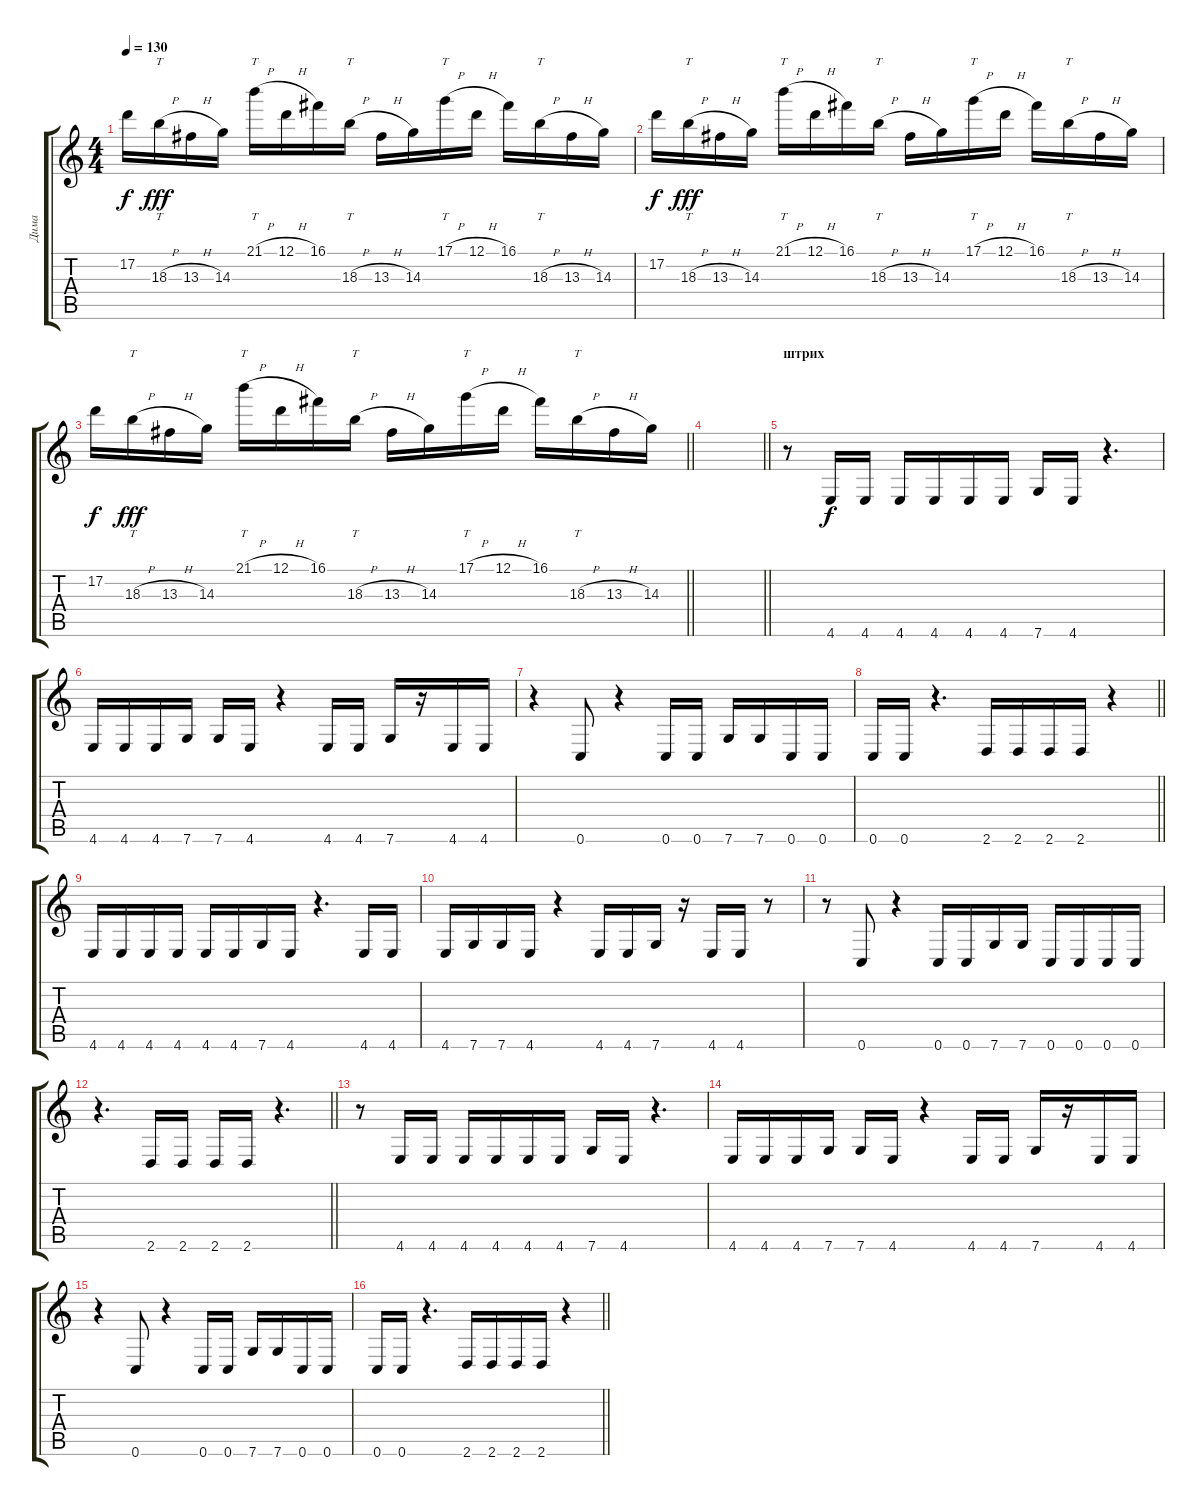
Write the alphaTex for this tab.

\track ("Дима" "Дима") {instrument distortionguitar}
\staff {score tabs}
\tuning (D4 A3 F3 C3 G2 C2) {hide}
\ts (4 4)
\tempo 130
\clef g2
\ks c
17.2.16{dy f} 18.3{h}.16{tt dy fff} 13.3{h}.16 14.3.16 21.1{h}.16{tt} 12.1{h}.16 16.1.16 18.3{h}.16{tt} 13.3{h}.16 14.3.16 17.1{h}.16{tt} 12.1{h}.16 16.1.16 18.3{h}.16{tt} 13.3{h}.16 14.3.16 |
17.2.16{dy f} 18.3{h}.16{tt dy fff} 13.3{h}.16 14.3.16 21.1{h}.16{tt} 12.1{h}.16 16.1.16 18.3{h}.16{tt} 13.3{h}.16 14.3.16 17.1{h}.16{tt} 12.1{h}.16 16.1.16 18.3{h}.16{tt} 13.3{h}.16 14.3.16 |
\barLineRight lightlight
17.2.16{dy f} 18.3{h}.16{tt dy fff} 13.3{h}.16 14.3.16 21.1{h}.16{tt} 12.1{h}.16 16.1.16 18.3{h}.16{tt} 13.3{h}.16 14.3.16 17.1{h}.16{tt} 12.1{h}.16 16.1.16 18.3{h}.16{tt} 13.3{h}.16 14.3.16 |
\barLineRight lightlight
|
\section ("" "штрих")
r.8 4.6.16{dy f} 4.6.16 4.6.16 4.6.16 4.6.16 4.6.16 7.6.16 4.6.16 r.4{d} |
4.6.16 4.6.16 4.6.16 7.6.16 7.6.16 4.6.16 r.4 4.6.16 4.6.16 7.6.16 r.16 4.6.16 4.6.16 |
r.4 0.6.8 r.4 0.6.16 0.6.16 7.6.16 7.6.16 0.6.16 0.6.16 |
\barLineRight lightlight
0.6.16 0.6.16 r.4{d} 2.6.16 2.6.16 2.6.16 2.6.16 r.4 |
4.6.16 4.6.16 4.6.16 4.6.16 4.6.16 4.6.16 7.6.16 4.6.16 r.4{d} 4.6.16 4.6.16 |
4.6.16 7.6.16 7.6.16 4.6.16 r.4 4.6.16 4.6.16 7.6.16 r.16 4.6.16 4.6.16 r.8 |
r.8 0.6.8 r.4 0.6.16 0.6.16 7.6.16 7.6.16 0.6.16 0.6.16 0.6.16 0.6.16 |
\barLineRight lightlight
r.4{d} 2.6.16 2.6.16 2.6.16 2.6.16 r.4{d} |
r.8 4.6.16 4.6.16 4.6.16 4.6.16 4.6.16 4.6.16 7.6.16 4.6.16 r.4{d} |
4.6.16 4.6.16 4.6.16 7.6.16 7.6.16 4.6.16 r.4 4.6.16 4.6.16 7.6.16 r.16 4.6.16 4.6.16 |
r.4 0.6.8 r.4 0.6.16 0.6.16 7.6.16 7.6.16 0.6.16 0.6.16 |
\barLineRight lightlight
0.6.16 0.6.16 r.4{d} 2.6.16 2.6.16 2.6.16 2.6.16 r.4
